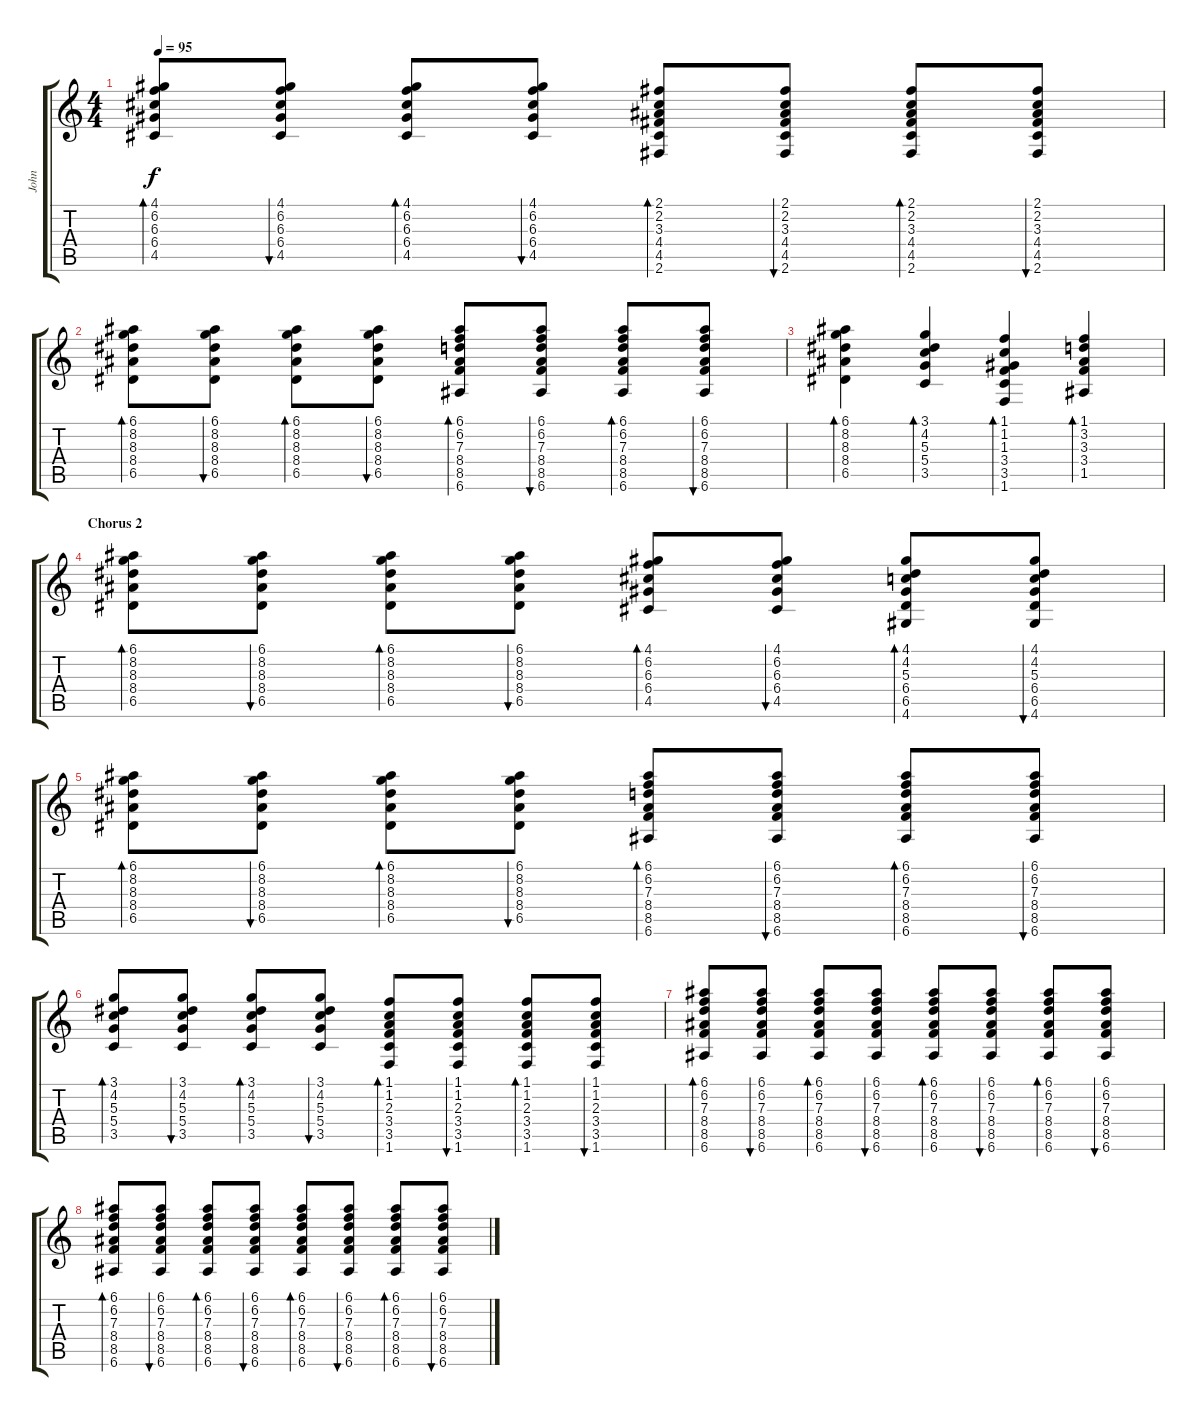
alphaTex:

\track ("John" "John") {instrument acousticguitarsteel}
\staff {score tabs}
\tuning (E4 B3 G3 D3 A2 E2) {hide}
\ts (4 4)
\tempo 95
\clef g2
\ks c
(4.1 6.2 6.3 6.4 4.5).8{bd 60 dy f} (4.1 6.2 6.3 6.4 4.5).8{bu 60} (4.1 6.2 6.3 6.4 4.5).8{bd 60} (4.1 6.2 6.3 6.4 4.5).8{bu 60} (2.1 2.2 3.3 4.4 4.5 2.6).8{bd 60} (2.1 2.2 3.3 4.4 4.5 2.6).8{bu 60} (2.1 2.2 3.3 4.4 4.5 2.6).8{bd 60} (2.1 2.2 3.3 4.4 4.5 2.6).8{bu 60} |
(6.1 8.2 8.3 8.4 6.5).8{bd 60} (6.1 8.2 8.3 8.4 6.5).8{bu 60} (6.1 8.2 8.3 8.4 6.5).8{bd 60} (6.1 8.2 8.3 8.4 6.5).8{bu 60} (6.1 6.2 7.3 8.4 8.5 6.6).8{bd 60} (6.1 6.2 7.3 8.4 8.5 6.6).8{bu 60} (6.1 6.2 7.3 8.4 8.5 6.6).8{bd 60} (6.1 6.2 7.3 8.4 8.5 6.6).8{bu 60} |
(6.1 8.2 8.3 8.4 6.5).4{bd 60} (3.1 4.2 5.3 5.4 3.5).4{bd 60} (1.1 1.2 1.3 3.4 3.5 1.6).4{bd 60} (1.1 3.2 3.3 3.4 1.5).4{bd 60} |
\section ("" "Chorus 2")
(6.1 8.2 8.3 8.4 6.5).8{bd 60} (6.1 8.2 8.3 8.4 6.5).8{bu 60} (6.1 8.2 8.3 8.4 6.5).8{bd 60} (6.1 8.2 8.3 8.4 6.5).8{bu 60} (4.1 6.2 6.3 6.4 4.5).8{bd 60} (4.1 6.2 6.3 6.4 4.5).8{bu 60} (4.1 4.2 5.3 6.4 6.5 4.6).8{bd 60} (4.1 4.2 5.3 6.4 6.5 4.6).8{bu 60} |
(6.1 8.2 8.3 8.4 6.5).8{bd 60} (6.1 8.2 8.3 8.4 6.5).8{bu 60} (6.1 8.2 8.3 8.4 6.5).8{bd 60} (6.1 8.2 8.3 8.4 6.5).8{bu 60} (6.1 6.2 7.3 8.4 8.5 6.6).8{bd 60} (6.1 6.2 7.3 8.4 8.5 6.6).8{bu 60} (6.1 6.2 7.3 8.4 8.5 6.6).8{bd 60} (6.1 6.2 7.3 8.4 8.5 6.6).8{bu 60} |
(3.1 4.2 5.3 5.4 3.5).8{bd 60} (3.1 4.2 5.3 5.4 3.5).8{bu 60} (3.1 4.2 5.3 5.4 3.5).8{bd 60} (3.1 4.2 5.3 5.4 3.5).8{bu 60} (1.1 1.2 2.3 3.4 3.5 1.6).8{bd 60} (1.1 1.2 2.3 3.4 3.5 1.6).8{bu 60} (1.1 1.2 2.3 3.4 3.5 1.6).8{bd 60} (1.1 1.2 2.3 3.4 3.5 1.6).8{bu 60} |
(6.1 6.2 7.3 8.4 8.5 6.6).8{bd 60} (6.1 6.2 7.3 8.4 8.5 6.6).8{bu 60} (6.1 6.2 7.3 8.4 8.5 6.6).8{bd 60} (6.1 6.2 7.3 8.4 8.5 6.6).8{bu 60} (6.1 6.2 7.3 8.4 8.5 6.6).8{bd 60} (6.1 6.2 7.3 8.4 8.5 6.6).8{bu 60} (6.1 6.2 7.3 8.4 8.5 6.6).8{bd 60} (6.1 6.2 7.3 8.4 8.5 6.6).8{bu 60} |
(6.1 6.2 7.3 8.4 8.5 6.6).8{bd 60} (6.1 6.2 7.3 8.4 8.5 6.6).8{bu 60} (6.1 6.2 7.3 8.4 8.5 6.6).8{bd 60} (6.1 6.2 7.3 8.4 8.5 6.6).8{bu 60} (6.1 6.2 7.3 8.4 8.5 6.6).8{bd 60} (6.1 6.2 7.3 8.4 8.5 6.6).8{bu 60} (6.1 6.2 7.3 8.4 8.5 6.6).8{bd 60} (6.1 6.2 7.3 8.4 8.5 6.6).8{bu 60}
